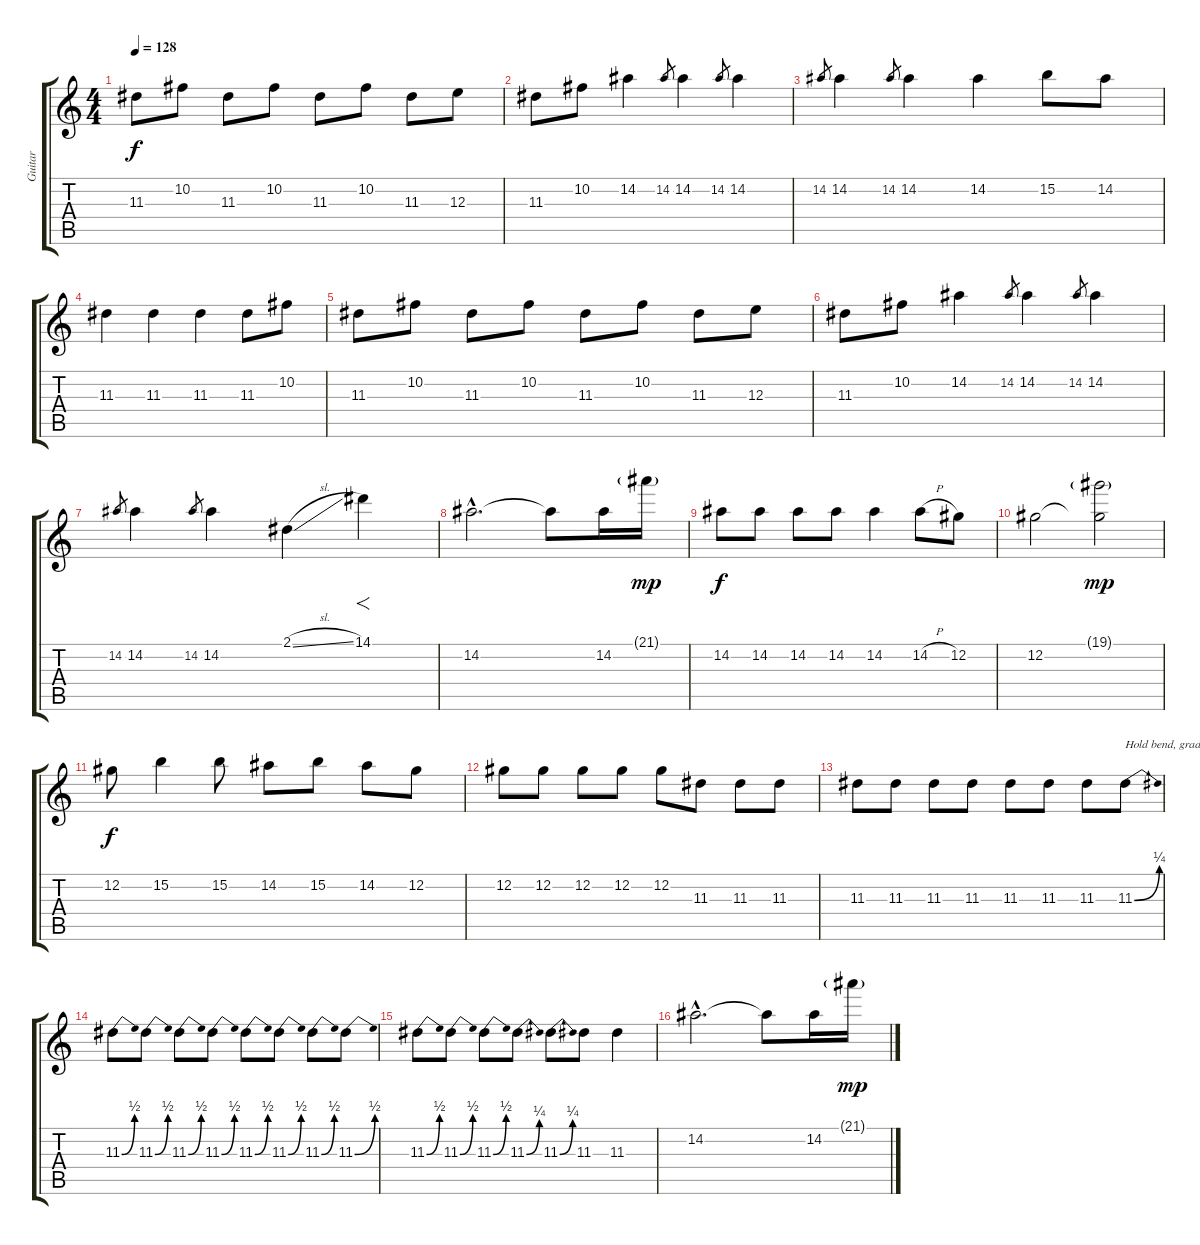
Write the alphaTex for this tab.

\track ("Guitar" "Guitar") {instrument electricguitarclean}
\staff {score tabs}
\tuning (Db4 Ab3 E3 B2 Gb2 Db2) {hide}
\ts (4 4)
\tempo 128
\clef g2
\ks c
11.3.8{dy f} 10.2.8 11.3.8 10.2.8 11.3.8 10.2.8 11.3.8 12.3.8 |
11.3.8 10.2.8 14.2.4 14.2.8{gr} 14.2.4 14.2.8{gr} 14.2.4 |
14.2.8{gr} 14.2.4 14.2.8{gr} 14.2.4 14.2.4 15.2.8 14.2.8 |
11.3.4 11.3.4 11.3.4 11.3.8 10.2.8 |
11.3.8 10.2.8 11.3.8 10.2.8 11.3.8 10.2.8 11.3.8 12.3.8 |
11.3.8 10.2.8 14.2.4 14.2.8{gr} 14.2.4 14.2.8{gr} 14.2.4 |
14.2.8{gr} 14.2.4 14.2.8{gr} 14.2.4 2.1{sl}.4 14.1.4{f} |
14.2{hac}.2{d instrument distortionguitar} 14.2{t}.8 14.2.16 21.1{g}.16{dy mp} |
14.2.8{dy f} 14.2.8 14.2.8 14.2.8 14.2.4 14.2{h}.8 12.2.8 |
12.2.2 (19.1{g} 12.2{t}).2{dy mp} |
12.2.8{dy f} 15.2.4 15.2.8 14.2.8 15.2.8 14.2.8 12.2.8 |
12.2.8 12.2.8 12.2.8 12.2.8 12.2.8 11.3.8 11.3.8 11.3.8 |
11.3.8 11.3.8 11.3.8 11.3.8 11.3.8 11.3.8 11.3.8 11.3{be (bend 0 0 60 1)}.8{txt "Hold bend, gradually increase"} |
11.3{be (bend 0 0 60 2)}.8 11.3{be (bend 0 0 60 2)}.8 11.3{be (bend 0 0 60 2)}.8 11.3{be (bend 0 0 60 2)}.8 11.3{be (bend 0 0 60 2)}.8 11.3{be (bend 0 0 60 2)}.8 11.3{be (bend 0 0 60 2)}.8 11.3{be (bend 0 0 60 2)}.8 |
11.3{be (bend 0 0 60 2)}.8 11.3{be (bend 0 0 60 2)}.8 11.3{be (bend 0 0 60 2)}.8 11.3{be (bend 0 0 60 1)}.8 11.3{be (bend 0 0 60 1)}.8 11.3.8 11.3.4 |
14.2{hac}.2{d} 14.2{t}.8 14.2.16 21.1{g}.16{dy mp}
